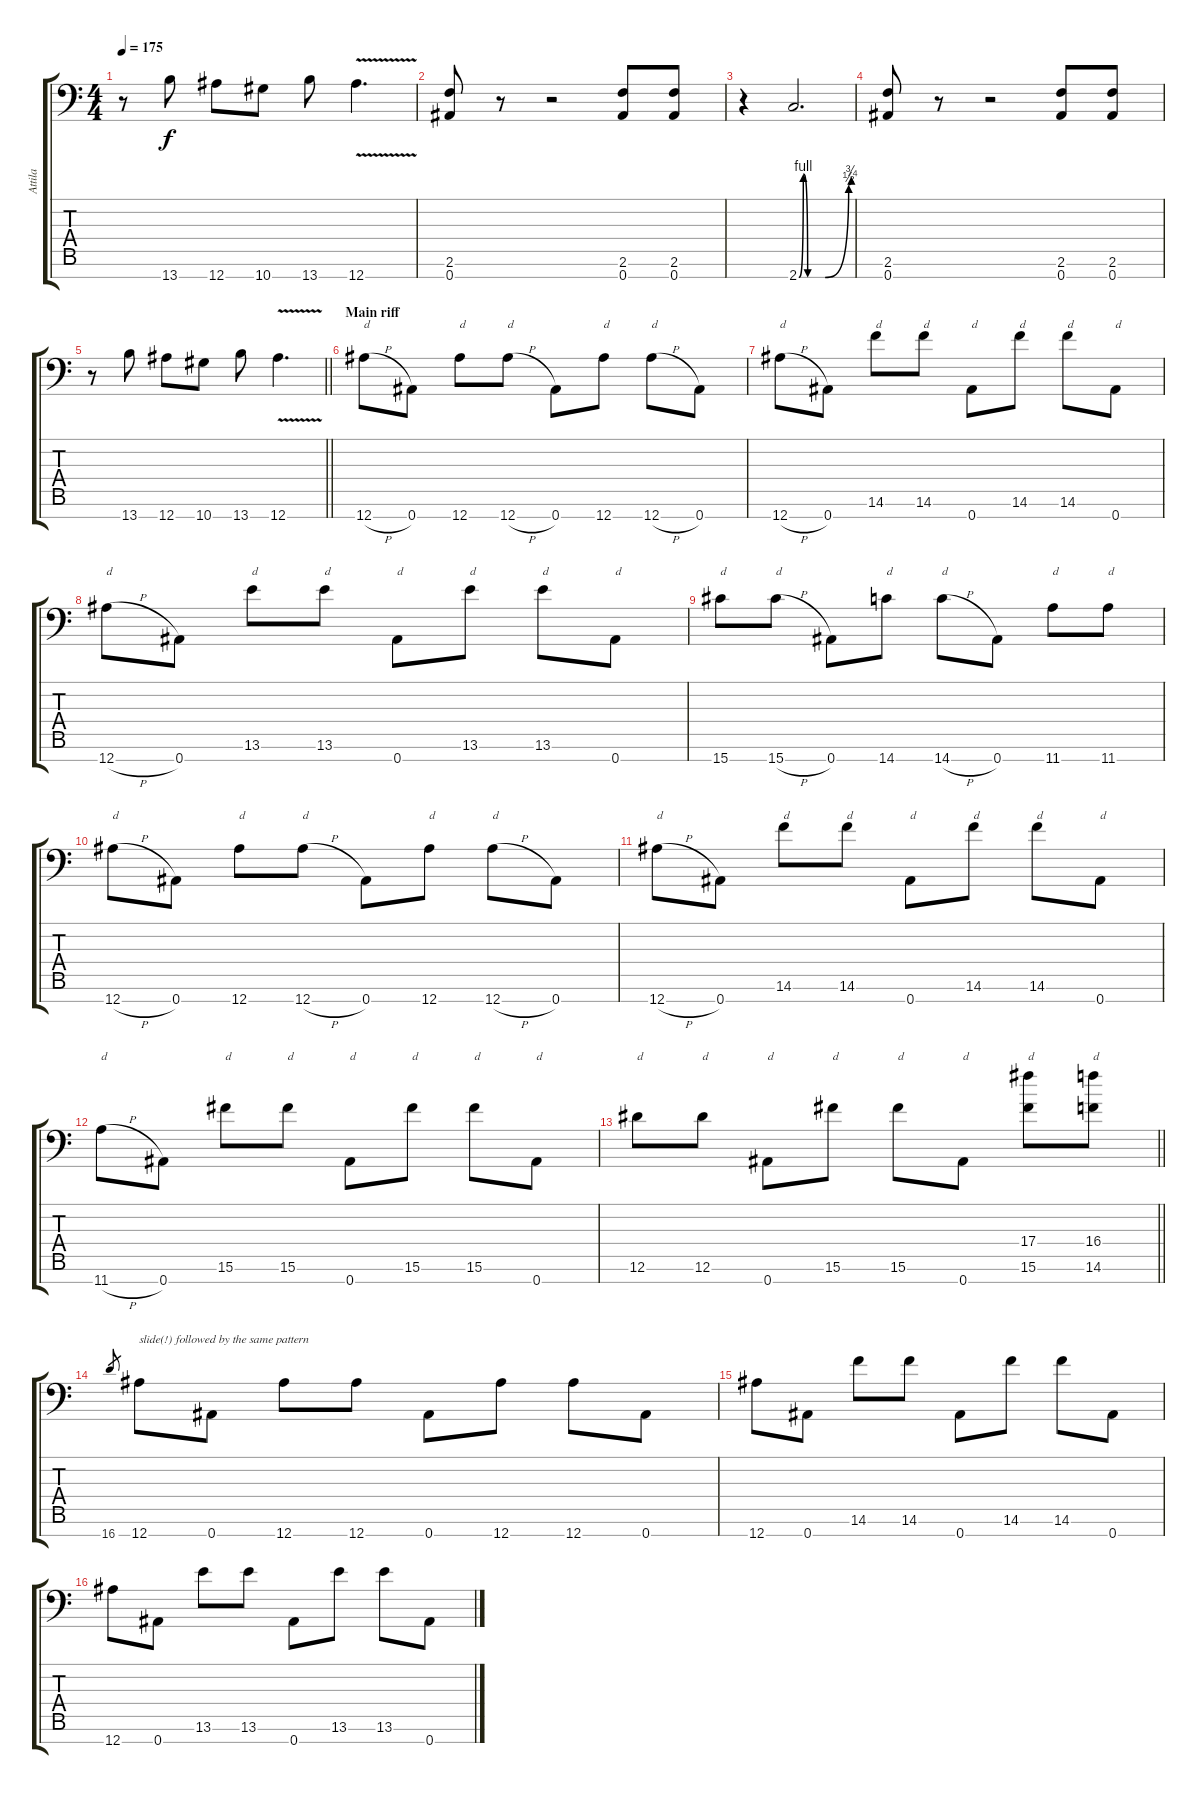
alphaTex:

\track ("Attila" "Attila") {instrument distortionguitar}
\staff {score tabs}
\tuning (Eb4 Bb3 Gb3 Db3 Ab2 Eb2 Bb1) {hide}
\ts (4 4)
\tempo 175
\clef f4
\ks c
r.8{dy f} 13.7.8 12.7.8 10.7.8 13.7.8 12.7{v}.4{d} |
(2.6 0.7).8 r.8 r.2 (2.6 0.7).8 (2.6 0.7).8 |
r.4 2.7{be (custom 0 0 5 4 10 0 30 0 57 2 60 3)}.2{d} |
(2.6 0.7).8 r.8 r.2 (2.6 0.7).8 (2.6 0.7).8 |
\barLineRight lightlight
r.8 13.7.8 12.7.8 10.7.8 13.7.8 12.7{v}.4{d} |
\section ("" "Main riff")
12.7{h}.8{txt "d"} 0.7.8 12.7.8{txt "d"} 12.7{h}.8{txt "d"} 0.7.8 12.7.8{txt "d"} 12.7{h}.8{txt "d"} 0.7.8 |
12.7{h}.8{txt "d"} 0.7.8 14.6.8{txt "d"} 14.6.8{txt "d"} 0.7.8{txt "d"} 14.6.8{txt "d"} 14.6.8{txt "d"} 0.7.8{txt "d"} |
12.7{h}.8{txt "d"} 0.7.8 13.6.8{txt "d"} 13.6.8{txt "d"} 0.7.8{txt "d"} 13.6.8{txt "d"} 13.6.8{txt "d"} 0.7.8{txt "d"} |
15.7.8{txt "d"} 15.7{h}.8{txt "d"} 0.7.8 14.7.8{txt "d"} 14.7{h}.8{txt "d"} 0.7.8 11.7.8{txt "d"} 11.7.8{txt "d"} |
12.7{h}.8{txt "d"} 0.7.8 12.7.8{txt "d"} 12.7{h}.8{txt "d"} 0.7.8 12.7.8{txt "d"} 12.7{h}.8{txt "d"} 0.7.8 |
12.7{h}.8{txt "d"} 0.7.8 14.6.8{txt "d"} 14.6.8{txt "d"} 0.7.8{txt "d"} 14.6.8{txt "d"} 14.6.8{txt "d"} 0.7.8{txt "d"} |
11.7{h}.8{txt "d"} 0.7.8 15.6.8{txt "d"} 15.6.8{txt "d"} 0.7.8{txt "d"} 15.6.8{txt "d"} 15.6.8{txt "d"} 0.7.8{txt "d"} |
\barLineRight lightlight
12.6.8{txt "d"} 12.6.8{txt "d"} 0.7.8{txt "d"} 15.6.8{txt "d"} 15.6.8{txt "d"} 0.7.8{txt "d"} (17.4 15.6).8{txt "d"} (16.4 14.6).8{txt "d"} |
\section ("" "")
16.7.8{gr} 12.7.8{txt "slide(!) followed by the same pattern"} 0.7.8 12.7.8 12.7.8 0.7.8 12.7.8 12.7.8 0.7.8 |
12.7.8 0.7.8 14.6.8 14.6.8 0.7.8 14.6.8 14.6.8 0.7.8 |
12.7.8 0.7.8 13.6.8 13.6.8 0.7.8 13.6.8 13.6.8 0.7.8
